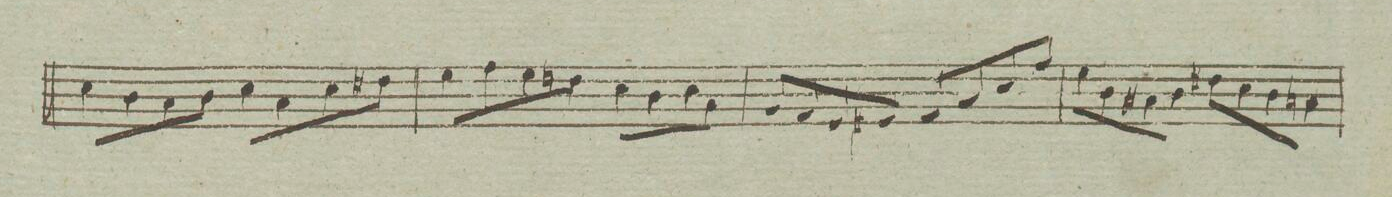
**kern	**dynam
*I"Basso	*
*clefF4	*
*k[]	*
*met(c|)	*
*M2/2	*
8E\L	.
8D\	.
8C/	.
8D\J	.
8E\L	.
8C/	.
8E\	.
8F#X\J	.
=5	=5
8G\L	.
8A\	.
8G\	.
8Fn\J	.
8E\L	.
8D\	.
8E\	.
8C/J	.
=6	=6
8BB/L	.
8AA/	.
8GG/	.
8GG#X/J	.
8AAL/	.
8C/	.
8E\	.
8A\J	.
=7	=7
8G\L	.
8D\	.
8C#X/	.
8D\J	.
8F#X\L	.
8E\	.
8D\	.
8Cn/J	.
=8	=8
*-	*-
